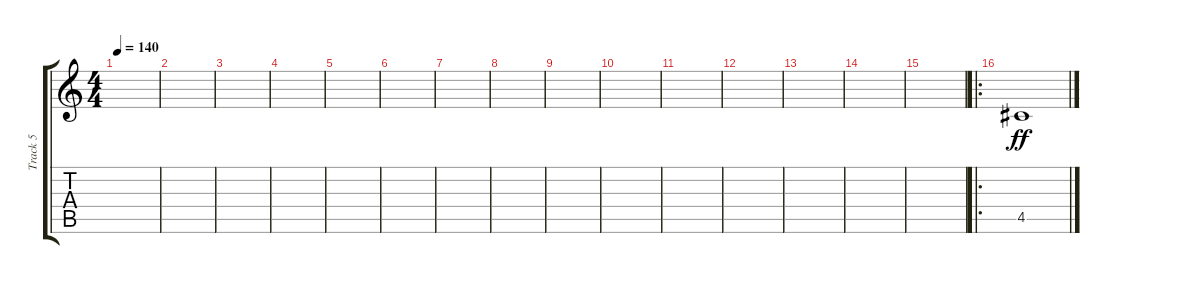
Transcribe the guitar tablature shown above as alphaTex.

\track ("Track 5" "Track 5") {instrument contrabass}
\staff {score tabs}
\tuning (E4 B3 G3 D3 A2 E2) {hide}
\ts (4 4)
\tempo 140
\clef g2
\ks c
|
|
|
|
|
|
|
|
|
|
|
|
|
|
|
\ro
4.5.1{dy ff volume 9}
